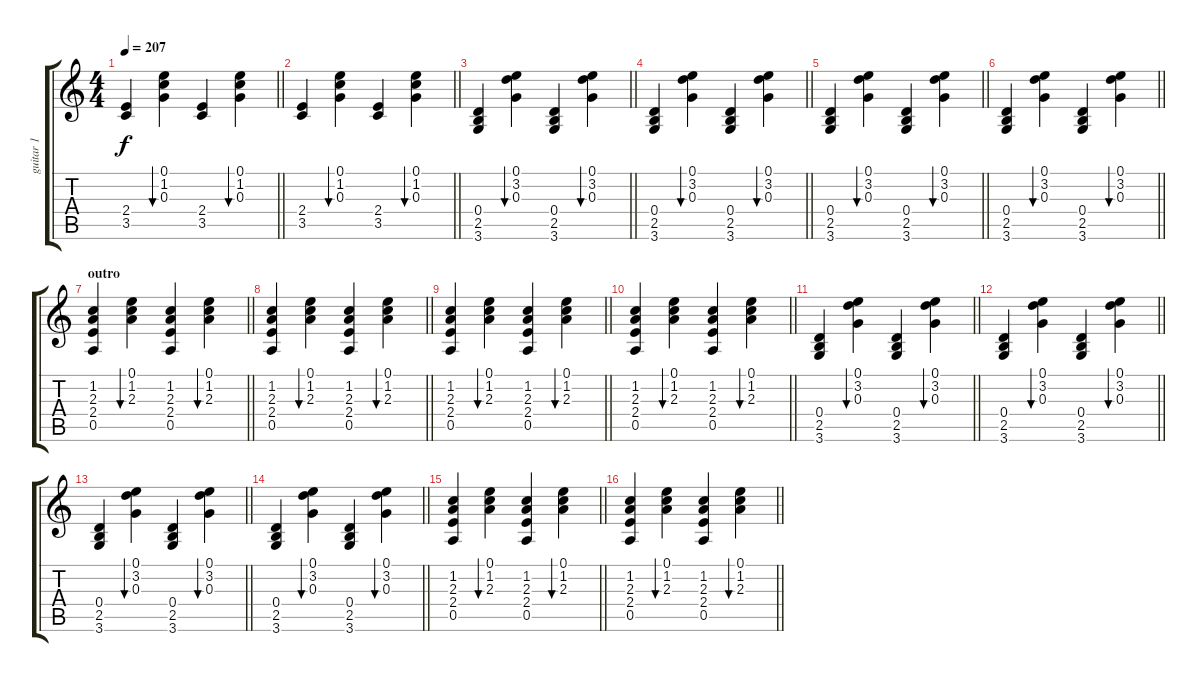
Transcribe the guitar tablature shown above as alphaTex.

\track ("guitar 1" "guitar 1") {instrument acousticguitarsteel}
\staff {score tabs}
\tuning (E4 B3 G3 D3 A2 E2) {hide}
\ts (4 4)
\tempo 207
\clef g2
\barLineRight lightlight
\ks c
(2.4 3.5).4{dy f} (0.1 1.2 0.3).4{bu 240} (2.4 3.5).4 (0.1 1.2 0.3).4{bu 240} |
\barLineRight lightlight
(2.4 3.5).4 (0.1 1.2 0.3).4{bu 240} (2.4 3.5).4 (0.1 1.2 0.3).4{bu 240} |
\barLineRight lightlight
(0.4 2.5 3.6).4 (0.1 3.2 0.3).4{bu 240} (0.4 2.5 3.6).4 (0.1 3.2 0.3).4{bu 240} |
\barLineRight lightlight
(0.4 2.5 3.6).4 (0.1 3.2 0.3).4{bu 240} (0.4 2.5 3.6).4 (0.1 3.2 0.3).4{bu 240} |
\barLineRight lightlight
(0.4 2.5 3.6).4 (0.1 3.2 0.3).4{bu 240} (0.4 2.5 3.6).4 (0.1 3.2 0.3).4{bu 240} |
\barLineRight lightlight
(0.4 2.5 3.6).4 (0.1 3.2 0.3).4{bu 240} (0.4 2.5 3.6).4 (0.1 3.2 0.3).4{bu 240} |
\section ("" "outro")
\barLineRight lightlight
(1.2 2.3 2.4 0.5).4 (0.1 1.2 2.3).4{bu 240} (1.2 2.3 2.4 0.5).4 (0.1 1.2 2.3).4{bu 240} |
\barLineRight lightlight
(1.2 2.3 2.4 0.5).4 (0.1 1.2 2.3).4{bu 240} (1.2 2.3 2.4 0.5).4 (0.1 1.2 2.3).4{bu 240} |
\barLineRight lightlight
(1.2 2.3 2.4 0.5).4 (0.1 1.2 2.3).4{bu 240} (1.2 2.3 2.4 0.5).4 (0.1 1.2 2.3).4{bu 240} |
\barLineRight lightlight
(1.2 2.3 2.4 0.5).4 (0.1 1.2 2.3).4{bu 240} (1.2 2.3 2.4 0.5).4 (0.1 1.2 2.3).4{bu 240} |
\barLineRight lightlight
(0.4 2.5 3.6).4 (0.1 3.2 0.3).4{bu 240} (0.4 2.5 3.6).4 (0.1 3.2 0.3).4{bu 240} |
\barLineRight lightlight
(0.4 2.5 3.6).4 (0.1 3.2 0.3).4{bu 240} (0.4 2.5 3.6).4 (0.1 3.2 0.3).4{bu 240} |
\barLineRight lightlight
(0.4 2.5 3.6).4 (0.1 3.2 0.3).4{bu 240} (0.4 2.5 3.6).4 (0.1 3.2 0.3).4{bu 240} |
\barLineRight lightlight
(0.4 2.5 3.6).4 (0.1 3.2 0.3).4{bu 240} (0.4 2.5 3.6).4 (0.1 3.2 0.3).4{bu 240} |
\barLineRight lightlight
(1.2 2.3 2.4 0.5).4 (0.1 1.2 2.3).4{bu 240} (1.2 2.3 2.4 0.5).4 (0.1 1.2 2.3).4{bu 240} |
\barLineRight lightlight
(1.2 2.3 2.4 0.5).4 (0.1 1.2 2.3).4{bu 240} (1.2 2.3 2.4 0.5).4 (0.1 1.2 2.3).4{bu 240}
